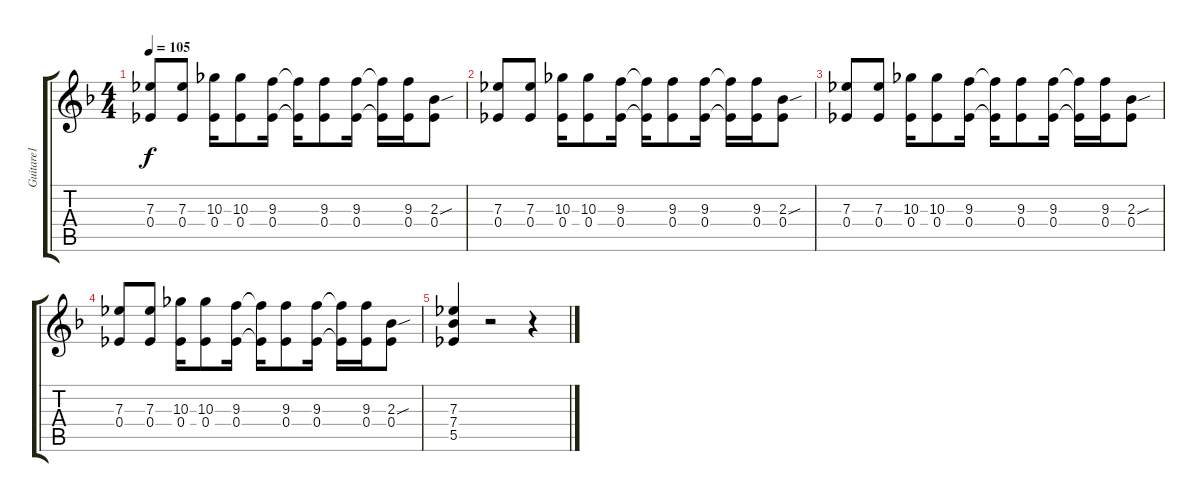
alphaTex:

\track ("Guitare1" "Guitare1") {instrument distortionguitar}
\staff {score tabs}
\tuning (F4 C4 Ab3 Eb3 Bb2 F2) {hide}
\ts (4 4)
\tempo 105
\clef g2
\ks f
(7.3 0.4).8{dy f} (7.3 0.4).8 (10.3 0.4).16 (10.3 0.4).8 (9.3 0.4).16 (9.3{t} 0.4{t}).16 (9.3 0.4).8 (9.3 0.4).16 (9.3{t} 0.4{t}).16 (9.3 0.4).16 (2.3{sou} 0.4).8 |
(7.3 0.4).8 (7.3 0.4).8 (10.3 0.4).16 (10.3 0.4).8 (9.3 0.4).16 (9.3{t} 0.4{t}).16 (9.3 0.4).8 (9.3 0.4).16 (9.3{t} 0.4{t}).16 (9.3 0.4).16 (2.3{sou} 0.4).8 |
(7.3 0.4).8 (7.3 0.4).8 (10.3 0.4).16 (10.3 0.4).8 (9.3 0.4).16 (9.3{t} 0.4{t}).16 (9.3 0.4).8 (9.3 0.4).16 (9.3{t} 0.4{t}).16 (9.3 0.4).16 (2.3{sou} 0.4).8 |
(7.3 0.4).8 (7.3 0.4).8 (10.3 0.4).16 (10.3 0.4).8 (9.3 0.4).16 (9.3{t} 0.4{t}).16 (9.3 0.4).8 (9.3 0.4).16 (9.3{t} 0.4{t}).16 (9.3 0.4).16 (2.3{sou} 0.4).8 |
(7.3 7.4 5.5).4 r.2 r.4
